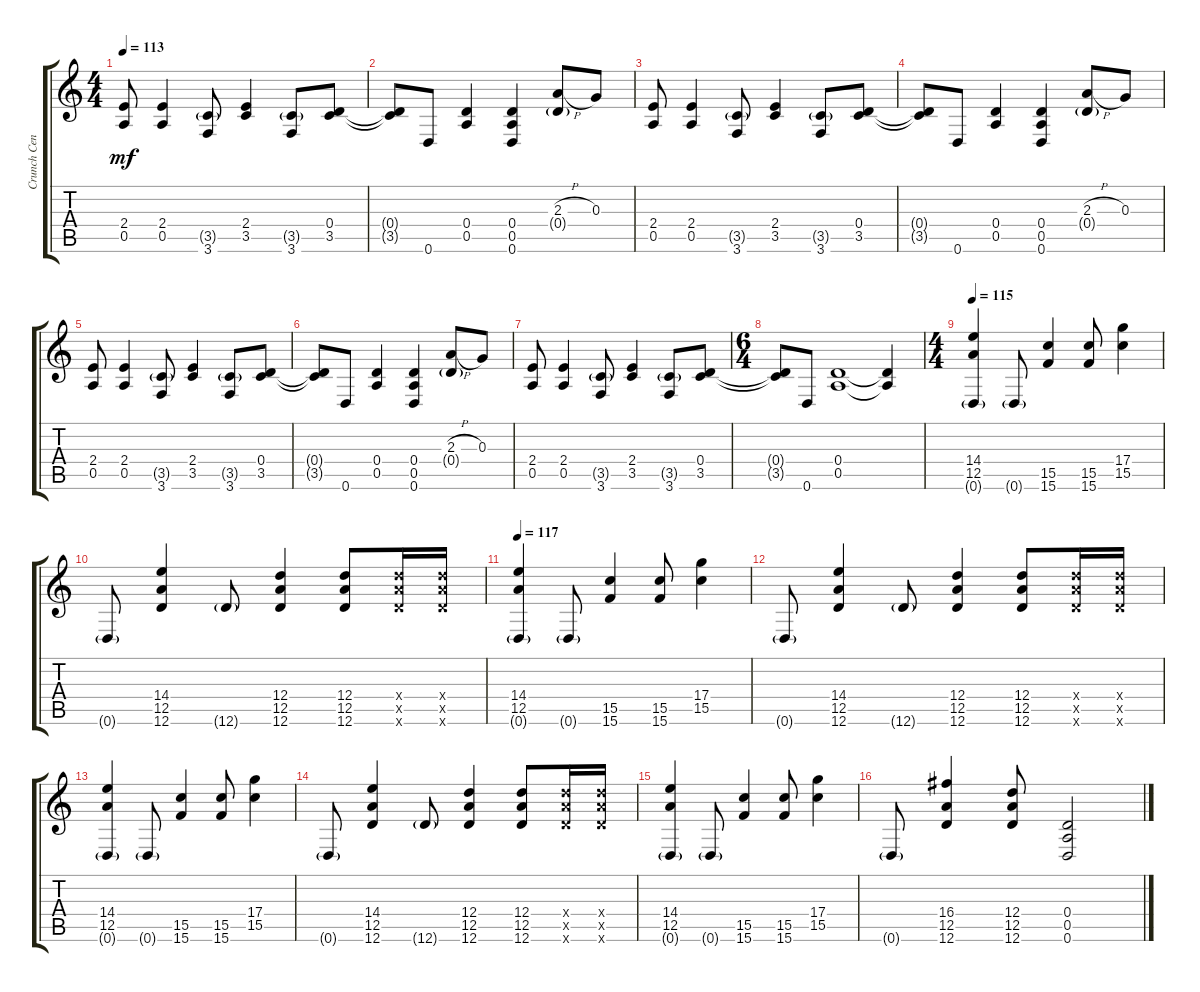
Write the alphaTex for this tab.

\track ("Crunch Center Guitar" "Crunch Cen") {instrument electricguitarclean}
\staff {score tabs}
\tuning (E4 B3 G3 D3 A2 D2) {hide}
\ts (4 4)
\tempo 113
\clef g2
\ks c
(2.4 0.5).8{dy mf} (2.4 0.5).4 (3.5{g} 3.6).8 (2.4 3.5).4 (3.5{g} 3.6).8 (0.4 3.5).8 |
(0.4{t} 3.5{t}).8 0.6.8 (0.4 0.5).4 (0.4 0.5 0.6).4 (2.3{h} 0.4{g}).8 0.3.8 |
(2.4 0.5).8 (2.4 0.5).4 (3.5{g} 3.6).8 (2.4 3.5).4 (3.5{g} 3.6).8 (0.4 3.5).8 |
(0.4{t} 3.5{t}).8 0.6.8 (0.4 0.5).4 (0.4 0.5 0.6).4 (2.3{h} 0.4{g}).8 0.3.8 |
(2.4 0.5).8 (2.4 0.5).4 (3.5{g} 3.6).8 (2.4 3.5).4 (3.5{g} 3.6).8 (0.4 3.5).8 |
(0.4{t} 3.5{t}).8 0.6.8 (0.4 0.5).4 (0.4 0.5 0.6).4 (2.3{h} 0.4{g}).8 0.3.8 |
(2.4 0.5).8 (2.4 0.5).4 (3.5{g} 3.6).8 (2.4 3.5).4 (3.5{g} 3.6).8 (0.4 3.5).8 |
\ts (6 4)
(0.4{t} 3.5{t}).8 0.6.8 (0.4 0.5).1 (0.4{t} 0.5{t}).4 |
\ts (4 4)
\section ("" "")
\tempo 115
(14.4 12.5 0.6{g}).4 0.6{g}.8 (15.5 15.6).4 (15.5 15.6).8 (17.4 15.5).4 |
0.6{g}.8 (14.4 12.5 12.6).4 12.6{g}.8 (12.4 12.5 12.6).4 (12.4 12.5 12.6).8 (12.4{x} 12.5{x} 12.6{x}).16 (12.4{x} 12.5{x} 12.6{x}).16 |
\tempo 117
(14.4 12.5 0.6{g}).4 0.6{g}.8 (15.5 15.6).4 (15.5 15.6).8 (17.4 15.5).4 |
0.6{g}.8 (14.4 12.5 12.6).4 12.6{g}.8 (12.4 12.5 12.6).4 (12.4 12.5 12.6).8 (12.4{x} 12.5{x} 12.6{x}).16 (12.4{x} 12.5{x} 12.6{x}).16 |
(14.4 12.5 0.6{g}).4 0.6{g}.8 (15.5 15.6).4 (15.5 15.6).8 (17.4 15.5).4 |
0.6{g}.8 (14.4 12.5 12.6).4 12.6{g}.8 (12.4 12.5 12.6).4 (12.4 12.5 12.6).8 (12.4{x} 12.5{x} 12.6{x}).16 (12.4{x} 12.5{x} 12.6{x}).16 |
(14.4 12.5 0.6{g}).4 0.6{g}.8 (15.5 15.6).4 (15.5 15.6).8 (17.4 15.5).4 |
0.6{g}.8 (16.4 12.5 12.6).4 (12.4 12.5 12.6).8 (0.4 0.5 0.6).2
